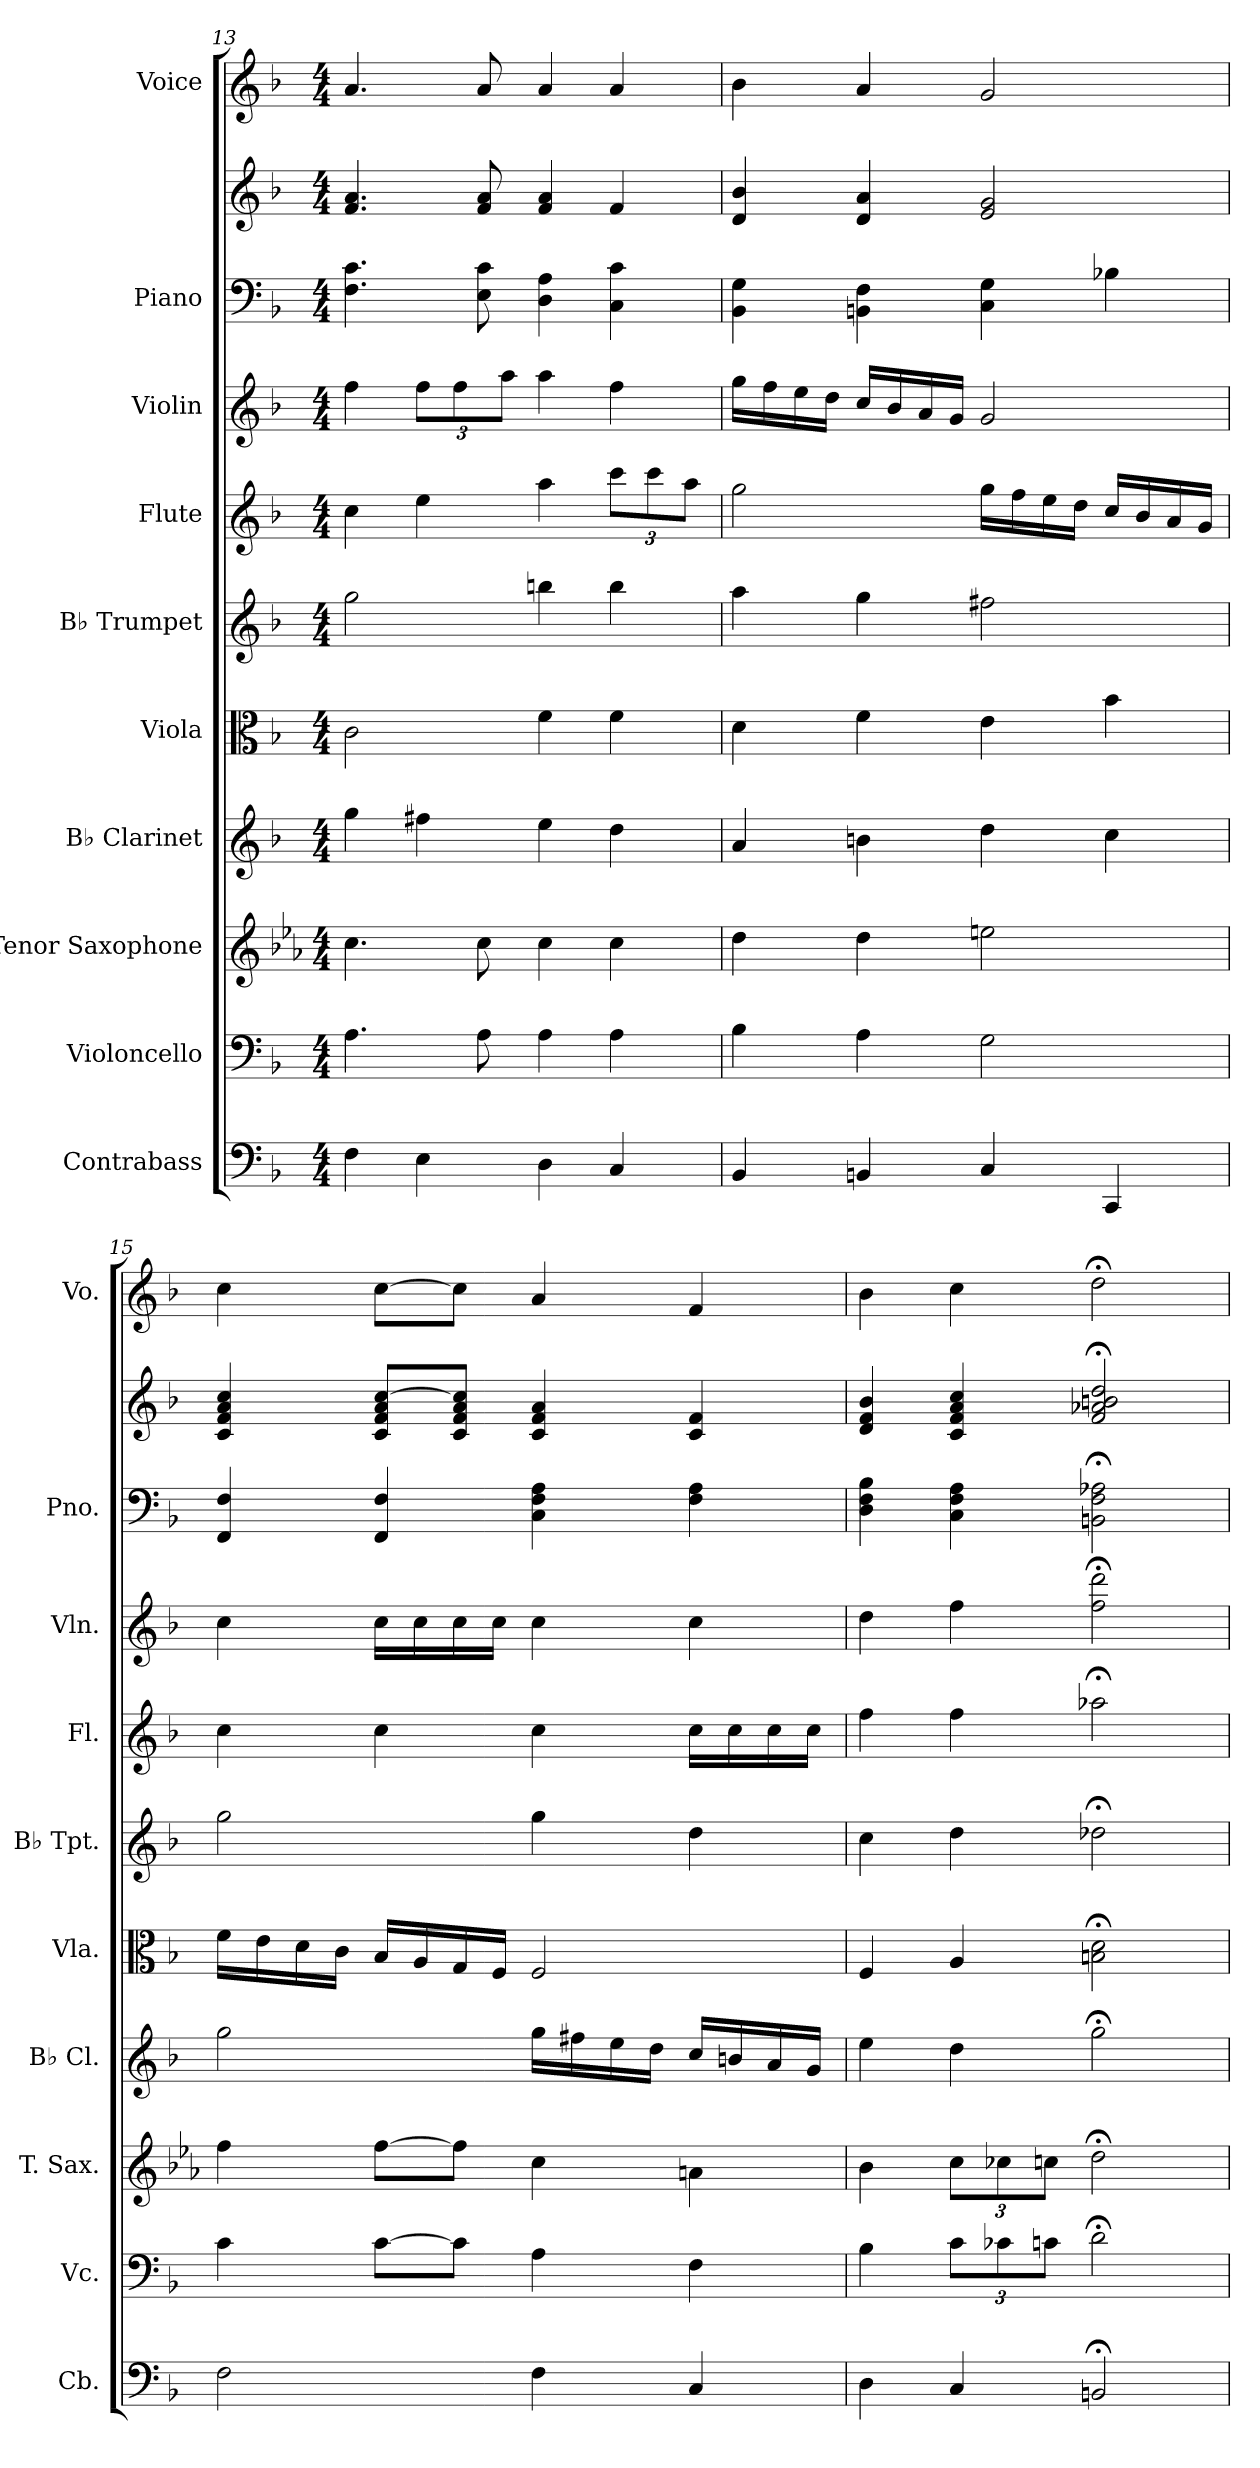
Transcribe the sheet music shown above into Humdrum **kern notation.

**kern	**kern	**kern	**kern	**kern	**kern	**kern	**kern	**kern	**kern	**kern
*part10	*part9	*part8	*part7	*part6	*part5	*part4	*part3	*part2	*part2	*part1
*staff11	*staff10	*staff9	*staff8	*staff7	*staff6	*staff5	*staff4	*staff3	*staff2	*staff1
*I"Contrabass	*I"Violoncello	*I"Tenor Saxophone	*I"B♭ Clarinet	*I"Viola	*I"B♭ Trumpet	*I"Flute	*I"Violin	*I"Piano	*	*I"Voice
*I'Cb.	*I'Vc.	*I'T. Sax.	*I'B♭ Cl.	*I'Vla.	*I'B♭ Tpt.	*I'Fl.	*I'Vln.	*I'Pno.	*	*I'Vo.
!!LO:PB:g=z
*clefF4	*clefF4	*clefG2	*clefG2	*clefC3	*clefG2	*clefG2	*clefG2	*clefF4	*clefG2	*clefG2
*ITrd7c12	*	*ITrd8c14	*ITrd1c2	*	*ITrd1c2	*	*	*	*	*
*k[b-]	*k[b-]	*k[b-e-a-]	*k[b-e-a-]	*k[b-]	*k[b-e-a-]	*k[b-]	*k[b-]	*k[b-]	*k[b-]	*k[b-]
*M4/4	*M4/4	*M4/4	*M4/4	*M4/4	*M4/4	*M4/4	*M4/4	*M4/4	*M4/4	*M4/4
=13	=13	=13	=13	=13	=13	=13	=13	=13	=13	=13
4FF\	4.A\	4.c\	4ff\	2c\	2ff\	4cc\	4ff\	4.F\ 4.c\	4.f/ 4.a/	4.a/
*	*	*	*	*	*	*	*Xbrackettup	*	*	*
4EE\	.	.	4een\	.	.	4ee\	12ff\L	.	.	.
.	.	.	.	.	.	.	12ff\	.	.	.
.	8A\	8c\	.	.	.	.	.	8E\ 8c\	8f/ 8a/	8a/
.	.	.	.	.	.	.	12aa\J	.	.	.
4DD\	4A\	4c\	4dd\	4f\	4aan\	4aa\	4aa\	4D\ 4A\	4f/ 4a/	4a/
*	*	*	*	*	*	*Xbrackettup	*	*	*	*
4CC/	4A\	4c\	4cc\	4f\	4aa\	12ccc\L	4ff\	4C\ 4c\	4f/	4a/
.	.	.	.	.	.	12ccc\	.	.	.	.
.	.	.	.	.	.	12aa\J	.	.	.	.
=14	=14	=14	=14	=14	=14	=14	=14	=14	=14	=14
4BBB-/	4B-\	4d\	4g/	4d\	4gg\	2gg\	16gg\LL	4BB-\ 4G\	4d/ 4b-/	4b-\
.	.	.	.	.	.	.	16ff\	.	.	.
.	.	.	.	.	.	.	16ee\	.	.	.
.	.	.	.	.	.	.	16dd\JJ	.	.	.
4BBBn/	4A\	4d\	4an\	4f\	4ff\	.	16cc/LL	4BBn\ 4F\	4d/ 4a/	4a/
.	.	.	.	.	.	.	16b-/	.	.	.
.	.	.	.	.	.	.	16a/	.	.	.
.	.	.	.	.	.	.	16g/JJ	.	.	.
4CC/	2G\	2en\	4cc\	4e\	2een\	16gg\LL	2g/	4C\ 4G\	2e/ 2g/	2g/
.	.	.	.	.	.	16ff\	.	.	.	.
.	.	.	.	.	.	16ee\	.	.	.	.
.	.	.	.	.	.	16dd\JJ	.	.	.	.
4CCC/	.	.	4b-\	4b-\	.	16cc/LL	.	4B-X\	.	.
.	.	.	.	.	.	16b-/	.	.	.	.
.	.	.	.	.	.	16a/	.	.	.	.
.	.	.	.	.	.	16g/JJ	.	.	.	.
=15	=15	=15	=15	=15	=15	=15	=15	=15	=15	=15
2FF\	4c\	4f\	2ff\	16f\LL	2ff\	4cc\	4cc\	4FF/ 4F/	4c/ 4f/ 4a/ 4cc/	4cc\
.	.	.	.	16e\	.	.	.	.	.	.
.	.	.	.	16d\	.	.	.	.	.	.
.	.	.	.	16c\JJ	.	.	.	.	.	.
.	[8c\L	[8f\L	.	16B-/LL	.	4cc\	16cc\LL	4FF/ 4F/	8c/ 8f/ 8a/ [8cc/L	[8cc\L
.	.	.	.	16A/	.	.	16cc\	.	.	.
.	8c\J]	8f\J]	.	16G/	.	.	16cc\	.	8c/ 8f/ 8a/ 8cc/]J	8cc\J]
.	.	.	.	16F/JJ	.	.	16cc\JJ	.	.	.
4FF\	4A\	4c\	16ff\LL	2F/	4ff\	4cc\	4cc\	4C\ 4F\ 4A\	4c/ 4f/ 4a/	4a/
.	.	.	16een\	.	.	.	.	.	.	.
.	.	.	16dd\	.	.	.	.	.	.	.
.	.	.	16cc\JJ	.	.	.	.	.	.	.
4CC/	4F\	4An\	16b-/LL	.	4cc\	16cc\LL	4cc\	4F\ 4A\	4c/ 4f/	4f/
.	.	.	16an/	.	.	16cc\	.	.	.	.
.	.	.	16g/	.	.	16cc\	.	.	.	.
.	.	.	16f/JJ	.	.	16cc\JJ	.	.	.	.
!!LO:PB:g=z
=16	=16	=16	=16	=16	=16	=16	=16	=16	=16	=16
4DD\	4B-\	4B-\	4dd\	4F/	4b-\	4ff\	4dd\	4D\ 4F\ 4B-\	4d/ 4f/ 4b-/	4b-\
*	*Xbrackettup	*Xbrackettup	*	*	*	*	*	*	*	*
4CC/	12c\L	12c\L	4cc\	4A/	4cc\	4ff\	4ff\	4C\ 4F\ 4A\	4c/ 4f/ 4a/ 4cc/	4cc\
.	12c-X\	12c-X\	.	.	.	.	.	.	.	.
.	12cn\J	12cn\J	.	.	.	.	.	.	.	.
2BBBn;</	2d;<\	2d;<\	2ff;<\	2Bn\;< 2d\;<	2cc-X;<\	2aa-X;<\	2ff\;< 2ddd\;<	2BBn\;< 2F\;< 2A-X\;<	2f/;< 2a-X/;< 2bn/;< 2dd/;<	2dd;<\
=	=	=	=	=	=	=	=	=	=	=
*-	*-	*-	*-	*-	*-	*-	*-	*-	*-	*-
